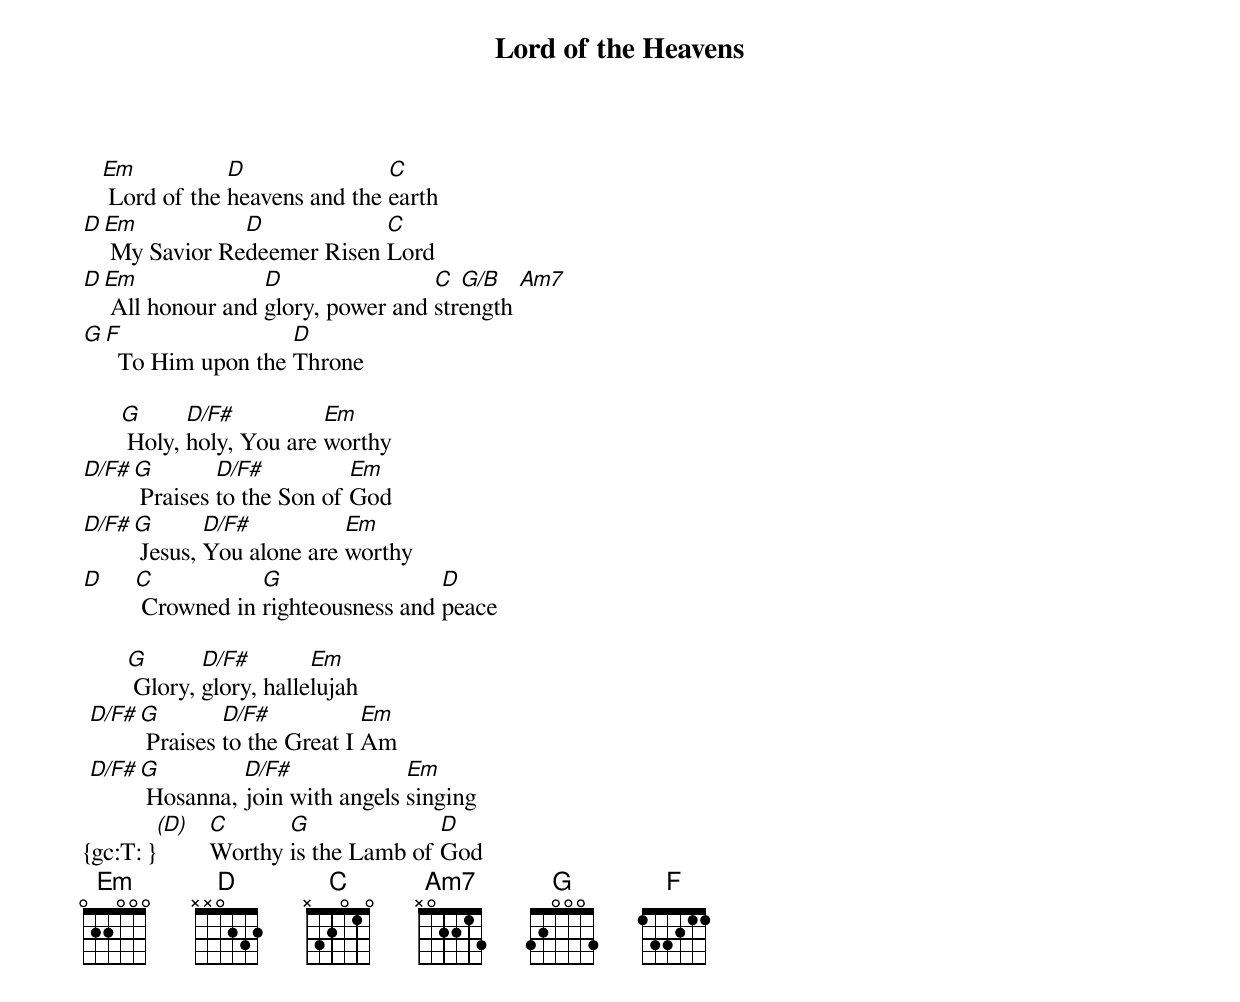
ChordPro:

{title: Lord of the Heavens}
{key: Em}
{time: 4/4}
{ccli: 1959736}
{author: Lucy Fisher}
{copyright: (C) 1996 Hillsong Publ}

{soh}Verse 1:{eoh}
   [Em] Lord of the [D]heavens and the [C]earth
[D][Em] My Savior Re[D]deemer Risen [C]Lord
[D][Em] All honour and [D]glory, power and [C  G/B]strength [Am7]
[G][F]  To Him upon the [D]Throne

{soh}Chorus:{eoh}
      [G] Holy, [D/F#]holy, You are [Em]worthy
[D/F#][G] Praises [D/F#]to the Son of [Em]God
[D/F#][G] Jesus, [D/F#]You alone are [Em]worthy
[D]     [C] Crowned in [G]righteousness and [D]peace

       [G] Glory, [D/F#]glory, halle[Em]lujah
 [D/F#][G] Praises [D/F#]to the Great I [Em]Am
 [D/F#][G] Hosanna, [D/F#]join with angels [Em]singing
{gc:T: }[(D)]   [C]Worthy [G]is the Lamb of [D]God
